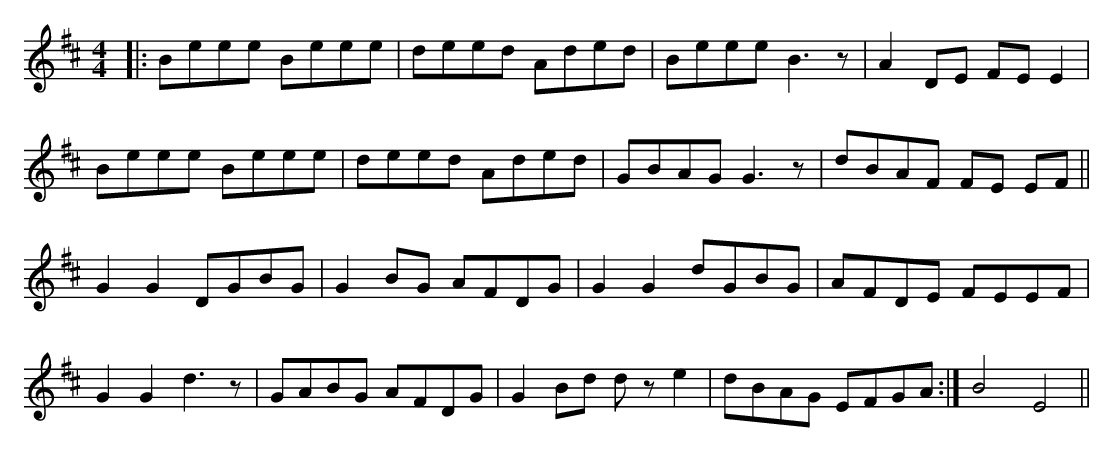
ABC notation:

X:1
M:4/4
K:Edor
|:Beee Beee|deed Aded|Beee B3 z|A2DE FE E2|
Beee Beee|deed Aded|GBAG G3 z|dBAF FE EF||
G2G2 DGBG|G2BG AFDG|G2G2 dGBG|AFDE FEEF|
G2G2 d3 z|GABG AFDG|G2Bd dze2|dBAG EFGA:|B4 E4||
